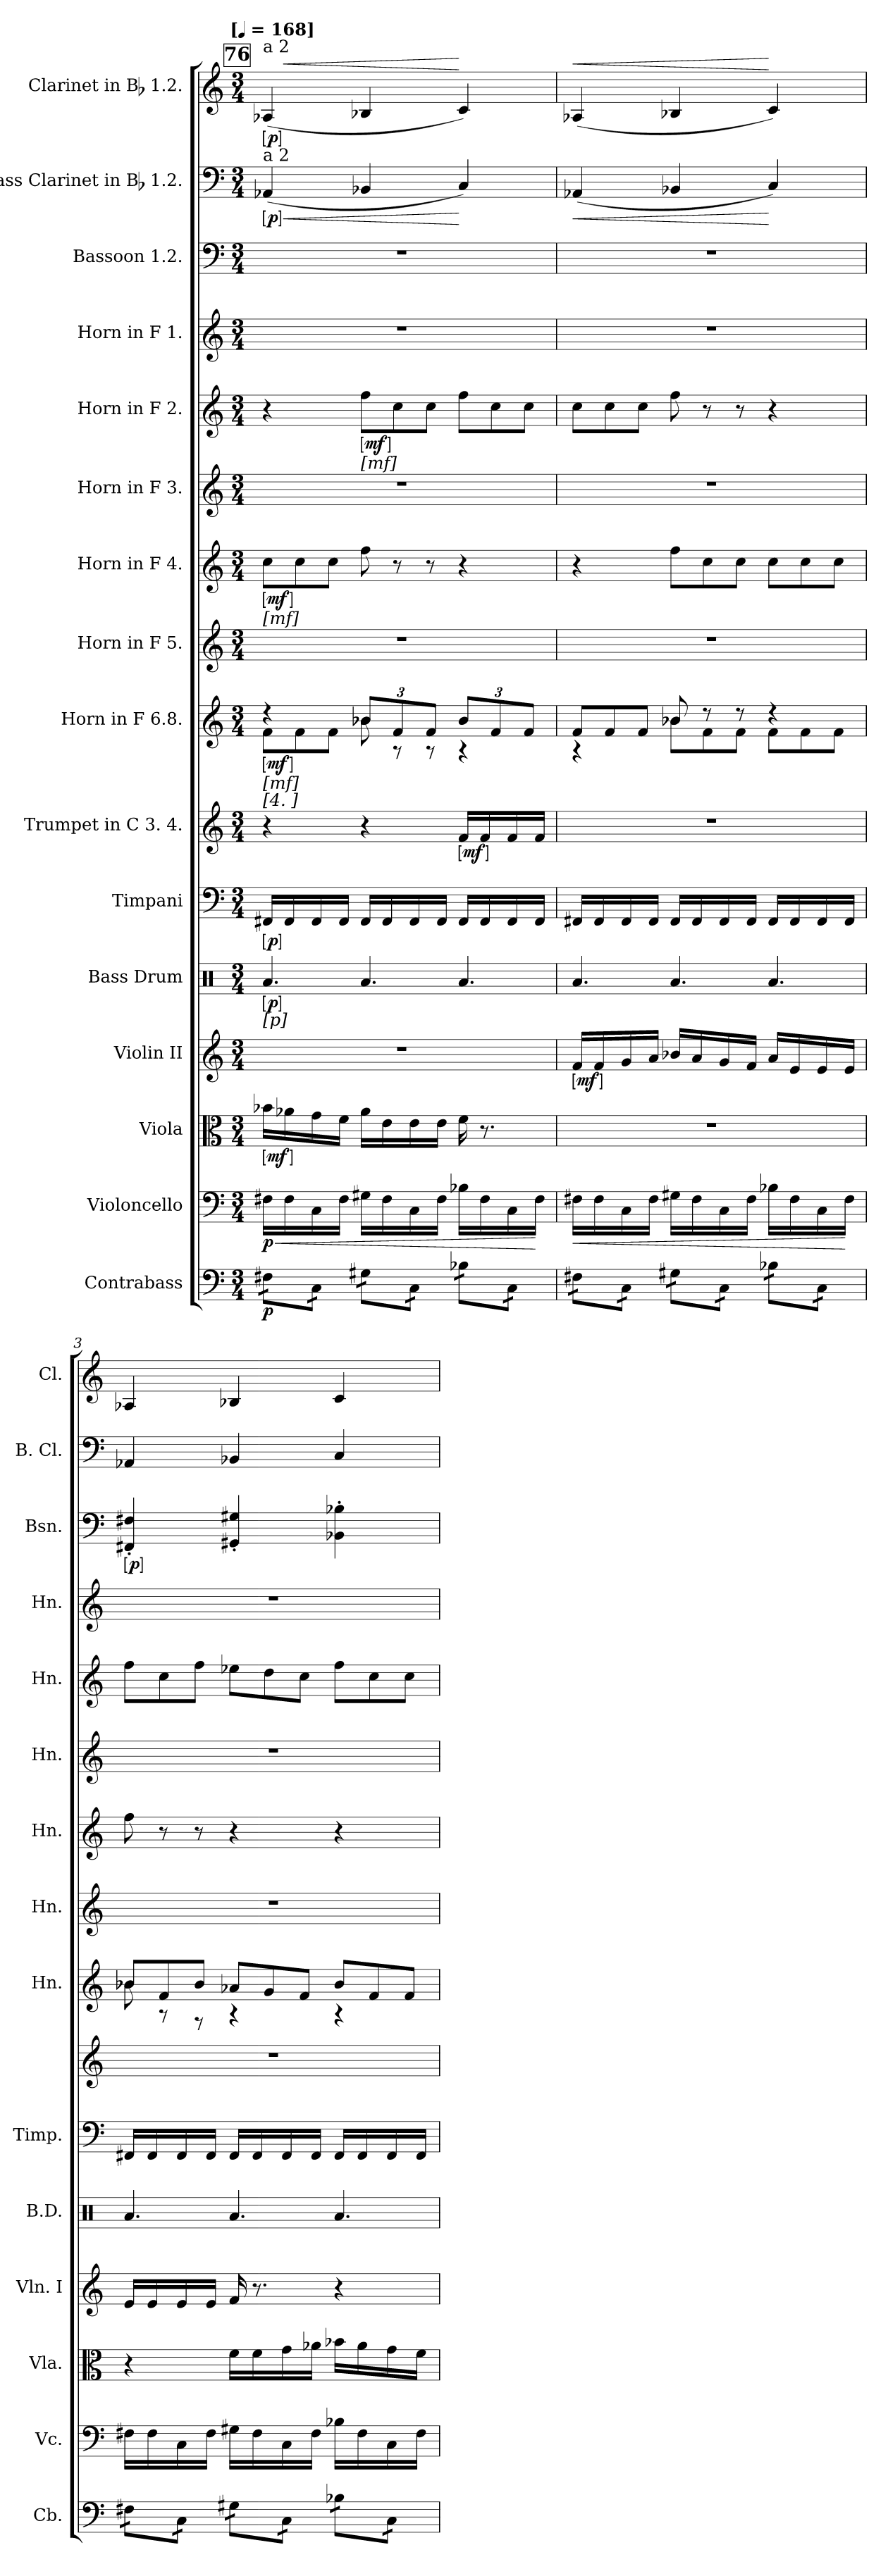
**kern	**dynam	**kern	**dynam	**kern	**dynam	**kern	**dynam	**kern	**dynam	**kern	**dynam	**kern	**dynam	**kern	**dynam	**kern	**kern	**dynam	**kern	**kern	**dynam	**kern	**kern	**dynam	**kern	**dynam	**kern	**dynam
*part16	*part16	*part15	*part15	*part14	*part14	*part13	*part13	*part12	*part12	*part11	*part11	*part10	*part10	*part9	*part9	*part8	*part7	*part7	*part6	*part5	*part5	*part4	*part3	*part3	*part2	*part2	*part1	*part1
*staff16	*staff16	*staff15	*staff15	*staff14	*staff14	*staff13	*staff13	*staff12	*staff12	*staff11	*staff11	*staff10	*staff10	*staff9	*staff9	*staff8	*staff7	*staff7	*staff6	*staff5	*staff5	*staff4	*staff3	*staff3	*staff2	*staff2	*staff1	*staff1
*I"Contrabass	*	*I"Violoncello	*	*I"Viola	*	*I"Violin II	*	*I"Bass Drum	*	*I"Timpani	*	*I"Trumpet in C 3. 4.	*	*I"Horn in F 6.8.	*	*I"Horn in F 5.	*I"Horn in F 4.	*	*I"Horn in F 3.	*I"Horn in F 2.	*	*I"Horn in F 1.	*I"Bassoon 1.2.	*	*I"Bass Clarinet in Bb 1.2.	*	*I"Clarinet in Bb 1.2.	*
*I'Cb.	*	*I'Vc.	*	*I'Vla.	*	*I'Vln. I	*	*I'B.D.	*	*I'Timp.	*	*	*	*I'Hn.	*	*I'Hn.	*I'Hn.	*	*I'Hn.	*I'Hn.	*	*I'Hn.	*I'Bsn.	*	*I'B. Cl.	*	*I'Cl.	*
*clefF4	*	*clefF4	*	*clefC3	*	*clefG2	*	*clefX	*	*clefF4	*	*clefG2	*	*clefG2	*	*clefG2	*clefG2	*	*clefG2	*clefG2	*	*clefG2	*clefF4	*	*clefF4	*	*clefG2	*
*ITrd7c12	*	*	*	*	*	*	*	*	*	*	*	*	*	*ITrd4c7	*	*ITrd4c7	*ITrd4c7	*	*ITrd4c7	*ITrd4c7	*	*ITrd4c7	*	*	*ITrd1c2	*	*ITrd1c2	*
*k[]	*	*k[]	*	*k[]	*	*k[]	*	*k[]	*	*k[]	*	*k[]	*	*k[b-]	*	*k[b-]	*k[b-]	*	*k[b-]	*k[b-]	*	*k[b-]	*k[]	*	*k[b-e-]	*	*k[b-e-]	*
!!LO:TX:omd:t=[[quarter] = 168]
*M3/4	*	*M3/4	*	*M3/4	*	*M3/4	*	*M3/4	*	*M3/4	*	*M3/4	*	*M3/4	*	*M3/4	*M3/4	*	*M3/4	*M3/4	*	*M3/4	*M3/4	*	*M3/4	*	*M3/4	*
*MM168	*	*MM168	*	*MM168	*	*MM168	*	*MM168	*	*MM168	*	*MM168	*	*MM168	*	*MM168	*MM168	*	*MM168	*MM168	*	*MM168	*MM168	*	*MM168	*	*MM168	*
!!LO:REH:place=s1:t=76
=1	=1	=1	=1	=1	=1	=1	=1	=1	=1	=1	=1	=1	=1	=1	=1	=1	=1	=1	=1	=1	=1	=1	=1	=1	=1	=1	=1	=1
!	!	!	!LO:HP:b	!	!	!	!	!	!	!	!	!	!	!	!	!	!	!	!	!	!	!	!	!	!	!	!	!
*	*	*	*	*	*	*	*	*	*	*	*	*	*	*^	*	*	*	*	*	*	*	*	*	*	*	*	*	*
*	*	*	*	*	*	*	*	*Xtuplet	*	*	*	*	*	*	*Xtuplet	*	*	*Xtuplet	*	*	*	*	*	*	*	*	*	*	*
!	!	!	!	!	!	!	!	!	!	!	!	!	!	!	!	!	!	!	!	!	!	!	!	!	!	!	!	!LO:TX:a:t=a 2	!
!	!	!	!	!	!	!	!	!	!	!	!	!	!	!	!	!	!	!	!	!	!	!	!	!	!	!LO:TX:a:t=a 2	!	!	!
!	!	!	!	!	!	!	!	!	!	!	!	!	!	!	!	!	!	!LO:TX:b:t=[mf]	!	!	!	!	!	!	!	!	!	!	!
!	!	!	!	!	!	!	!	!	!	!	!	!	!	!LO:TX:b:t=[mf]	!	!	!	!	!	!	!	!	!	!	!	!	!	!	!
!	!	!	!	!	!	!	!	!	!	!	!	!LO:TX:a:t=[4. ]	!	!	!	!	!	!	!	!	!	!	!	!	!	!	!	!	!
!	!	!	!	!	!	!	!	!LO:TX:b:t=[p]	!	!	!	!	!	!	!	!	!	!	!	!	!	!	!	!	!	!	!	!	!
!	!	!	!	!	!LO:DY:ed=brack	!	!	!	!LO:DY:ed=brack	!	!LO:DY:ed=brack	!	!	!	!	!LO:DY:ed=brack	!	!	!LO:DY:ed=brack	!	!	!	!	!	!	!	!LO:HP:b	!	!LO:HP:a
!	!	!	!	!	!	!	!	!	!	!	!	!	!	!	!	!	!	!	!	!	!	!	!	!	!	!	!LO:DY:n=1:ed=brack	!	!LO:DY:n=1:ed=brack
*tremolo	*	*	*	*	*	*	*	*	*	*	*	*	*	*	*	*	*	*	*	*	*	*	*	*	*	*	*	*	*
16FF#XLL	p	16F#XLL	< p	16b-XLL	mf	4%3r	.	6.Ra/	p	16FF#XLL	p	4r	.	4rdd	12B-L	mf	4%3r	12fL	mf	4%3r	4r	.	4%3r	4%3r	.	(4GG-X	< p	(4G-X	< p
16FF#X	.	16F#	.	16a-X	.	.	.	.	.	16FF#	.	.	.	.	.	.	.	.	.	.	.	.	.	.	.	.	.	.	.
.	.	.	.	.	.	.	.	.	.	.	.	.	.	.	12B-	.	.	12f	.	.	.	.	.	.	.	.	.	.	.
16CC	.	16C	.	16g	.	.	.	.	.	16FF#	.	.	.	.	.	.	.	.	.	.	.	.	.	.	.	.	.	.	.
.	.	.	.	.	.	.	.	.	.	.	.	.	.	.	12B-J	.	.	12fJ	.	.	.	.	.	.	.	.	.	.	.
16CCJJ	.	16F#JJ	.	16fJJ	.	.	.	.	.	16FF#JJ	.	.	.	.	.	.	.	.	.	.	.	.	.	.	.	.	.	.	.
*	*	*	*	*	*	*	*	*	*	*	*	*	*	*	*	*	*	*	*	*	*Xtuplet	*	*	*	*	*	*	*	*
!	!	!	!	!	!	!	!	!	!	!	!	!	!	!	!	!	!	!	!	!	!LO:TX:b:t=[mf]	!	!	!	!	!	!	!	!
!	!	!	!	!	!	!	!	!	!	!	!	!	!	!	!	!	!	!	!	!	!	!LO:DY:ed=brack	!	!	!	!	!	!	!
16GG#XLL	.	16G#XLL	.	16a-LL	.	.	.	6.Ra/	.	16FF#LL	.	4r	.	12e-XL	12e-X	.	.	12b-	.	.	12b-L	mf	.	.	.	4AA-X	.	4A-X	.
16GG#X	.	16F#	.	16e	.	.	.	.	.	16FF#	.	.	.	.	.	.	.	.	.	.	.	.	.	.	.	.	.	.	.
.	.	.	.	.	.	.	.	.	.	.	.	.	.	12B-	12r	.	.	12r	.	.	12f	.	.	.	.	.	.	.	.
16CC	.	16C	.	16e	.	.	.	.	.	16FF#	.	.	.	.	.	.	.	.	.	.	.	.	.	.	.	.	.	.	.
.	.	.	.	.	.	.	.	.	.	.	.	.	.	12B-J	12r	.	.	12r	.	.	12fJ	.	.	.	.	.	.	.	.
16CCJJ	.	16F#JJ	.	16eJJ	.	.	.	.	.	16FF#JJ	.	.	.	.	.	.	.	.	.	.	.	.	.	.	.	.	.	.	.
!	!	!	!	!	!	!	!	!	!	!	!	!	!LO:DY:ed=brack	!	!	!	!	!	!	!	!	!	!	!	!	!	!	!	!
16BB-XLL	.	16B-XLL	.	16f	.	.	.	6.Ra/	.	16FF#LL	.	16f/LL	mf	12e-L	4r	.	.	4r	.	.	12b-L	.	.	.	.	4BB-)	[	4B-)	[
16BB-X	.	16F#	.	8.r	.	.	.	.	.	16FF#	.	16f	.	.	.	.	.	.	.	.	.	.	.	.	.	.	.	.	.
.	.	.	.	.	.	.	.	.	.	.	.	.	.	12B-	.	.	.	.	.	.	12f	.	.	.	.	.	.	.	.
16CC	.	16C	.	.	.	.	.	.	.	16FF#	.	16f	.	.	.	.	.	.	.	.	.	.	.	.	.	.	.	.	.
.	.	.	.	.	.	.	.	.	.	.	.	.	.	12B-J	.	.	.	.	.	.	12fJ	.	.	.	.	.	.	.	.
16CCJJ	.	16F#JJ	[	.	.	.	.	.	.	16FF#JJ	.	16fJJ	.	.	.	.	.	.	.	.	.	.	.	.	.	.	.	.	.
=2	=2	=2	=2	=2	=2	=2	=2	=2	=2	=2	=2	=2	=2	=2	=2	=2	=2	=2	=2	=2	=2	=2	=2	=2	=2	=2	=2	=2	=2
!	!	!	!LO:HP:b	!	!	!	!LO:DY:ed=brack	!	!	!	!	!	!	!	!	!	!	!	!	!	!	!	!	!	!	!	!LO:HP:b	!	!LO:HP:a
16FF#XLL	.	16F#XLL	<	4%3r	.	16fLL	mf	6.Ra/	.	16FF#XLL	.	4%3r	.	12B-L	4r	.	4%3r	4r	.	4%3r	12fL	.	4%3r	4%3r	.	(4GG-X	<	(4G-X	<
16FF#X	.	16F#	.	.	.	16f	.	.	.	16FF#	.	.	.	.	.	.	.	.	.	.	.	.	.	.	.	.	.	.	.
.	.	.	.	.	.	.	.	.	.	.	.	.	.	12B-	.	.	.	.	.	.	12f	.	.	.	.	.	.	.	.
16CC	.	16C	.	.	.	16g	.	.	.	16FF#	.	.	.	.	.	.	.	.	.	.	.	.	.	.	.	.	.	.	.
.	.	.	.	.	.	.	.	.	.	.	.	.	.	12B-J	.	.	.	.	.	.	12fJ	.	.	.	.	.	.	.	.
16CCJJ	.	16F#JJ	.	.	.	16aJJ	.	.	.	16FF#JJ	.	.	.	.	.	.	.	.	.	.	.	.	.	.	.	.	.	.	.
16GG#XLL	.	16G#XLL	.	.	.	16b-XLL	.	6.Ra/	.	16FF#LL	.	.	.	12e-X	12e-XL	.	.	12b-L	.	.	12b-	.	.	.	.	4AA-X	.	4A-X	.
16GG#X	.	16F#	.	.	.	16a	.	.	.	16FF#	.	.	.	.	.	.	.	.	.	.	.	.	.	.	.	.	.	.	.
.	.	.	.	.	.	.	.	.	.	.	.	.	.	12rdd	12B-	.	.	12f	.	.	12r	.	.	.	.	.	.	.	.
16CC	.	16C	.	.	.	16g	.	.	.	16FF#	.	.	.	.	.	.	.	.	.	.	.	.	.	.	.	.	.	.	.
.	.	.	.	.	.	.	.	.	.	.	.	.	.	12rdd	12B-J	.	.	12fJ	.	.	12r	.	.	.	.	.	.	.	.
16CCJJ	.	16F#JJ	.	.	.	16fJJ	.	.	.	16FF#JJ	.	.	.	.	.	.	.	.	.	.	.	.	.	.	.	.	.	.	.
16BB-XLL	.	16B-XLL	.	.	.	16aLL	.	6.Ra/	.	16FF#LL	.	.	.	4rdd	12B-L	.	.	12fL	.	.	4r	.	.	.	.	4BB-)	[	4B-)	[
16BB-X	.	16F#	.	.	.	16e	.	.	.	16FF#	.	.	.	.	.	.	.	.	.	.	.	.	.	.	.	.	.	.	.
.	.	.	.	.	.	.	.	.	.	.	.	.	.	.	12B-	.	.	12f	.	.	.	.	.	.	.	.	.	.	.
16CC	.	16C	.	.	.	16e	.	.	.	16FF#	.	.	.	.	.	.	.	.	.	.	.	.	.	.	.	.	.	.	.
.	.	.	.	.	.	.	.	.	.	.	.	.	.	.	12B-J	.	.	12fJ	.	.	.	.	.	.	.	.	.	.	.
16CCJJ	.	16F#JJ	[	.	.	16eJJ	.	.	.	16FF#JJ	.	.	.	.	.	.	.	.	.	.	.	.	.	.	.	.	.	.	.
=3	=3	=3	=3	=3	=3	=3	=3	=3	=3	=3	=3	=3	=3	=3	=3	=3	=3	=3	=3	=3	=3	=3	=3	=3	=3	=3	=3	=3	=3
!	!	!	!	!	!	!	!	!	!	!	!	!	!	!	!	!	!	!	!	!	!	!	!	!	!LO:DY:ed=brack	!	!	!	!
16FF#XLL	.	16F#XLL	.	4r	.	16eLL	.	6.Ra/	.	16FF#XLL	.	4%3r	.	12e-XL	12e-X	.	4%3r	12b-	.	4%3r	12b-L	.	4%3r	4FF#X' 4F#X'	p	4GG-X	.	4G-X	.
16FF#X	.	16F#	.	.	.	16e	.	.	.	16FF#	.	.	.	.	.	.	.	.	.	.	.	.	.	.	.	.	.	.	.
.	.	.	.	.	.	.	.	.	.	.	.	.	.	12B-	12r	.	.	12r	.	.	12f	.	.	.	.	.	.	.	.
16CC	.	16C	.	.	.	16e	.	.	.	16FF#	.	.	.	.	.	.	.	.	.	.	.	.	.	.	.	.	.	.	.
.	.	.	.	.	.	.	.	.	.	.	.	.	.	12e-J	12rF	.	.	12r	.	.	12b-J	.	.	.	.	.	.	.	.
16CCJJ	.	16F#JJ	.	.	.	16eJJ	.	.	.	16FF#JJ	.	.	.	.	.	.	.	.	.	.	.	.	.	.	.	.	.	.	.
16GG#XLL	.	16G#XLL	.	16fLL	.	16f	.	6.Ra/	.	16FF#LL	.	.	.	12d-XL	4r	.	.	4r	.	.	12a-XL	.	.	4GG#X' 4G#X'	.	4AA-X	.	4A-X	.
16GG#X	.	16F#	.	16f	.	8.r	.	.	.	16FF#	.	.	.	.	.	.	.	.	.	.	.	.	.	.	.	.	.	.	.
.	.	.	.	.	.	.	.	.	.	.	.	.	.	12c	.	.	.	.	.	.	12g	.	.	.	.	.	.	.	.
16CC	.	16C	.	16g	.	.	.	.	.	16FF#	.	.	.	.	.	.	.	.	.	.	.	.	.	.	.	.	.	.	.
.	.	.	.	.	.	.	.	.	.	.	.	.	.	12B-J	.	.	.	.	.	.	12fJ	.	.	.	.	.	.	.	.
16CCJJ	.	16F#JJ	.	16a-XJJ	.	.	.	.	.	16FF#JJ	.	.	.	.	.	.	.	.	.	.	.	.	.	.	.	.	.	.	.
16BB-XLL	.	16B-XLL	.	16b-XLL	.	4r	.	6.Ra/	.	16FF#LL	.	.	.	12e-L	4r	.	.	4r	.	.	12b-L	.	.	4BB-X' 4B-X'	.	4BB-	.	4B-	.
16BB-X	.	16F#	.	16a-	.	.	.	.	.	16FF#	.	.	.	.	.	.	.	.	.	.	.	.	.	.	.	.	.	.	.
.	.	.	.	.	.	.	.	.	.	.	.	.	.	12B-	.	.	.	.	.	.	12f	.	.	.	.	.	.	.	.
16CC	.	16C	.	16g	.	.	.	.	.	16FF#	.	.	.	.	.	.	.	.	.	.	.	.	.	.	.	.	.	.	.
.	.	.	.	.	.	.	.	.	.	.	.	.	.	12B-J	.	.	.	.	.	.	12fJ	.	.	.	.	.	.	.	.
16CCJJ	.	16F#JJ	.	16fJJ	.	.	.	.	.	16FF#JJ	.	.	.	.	.	.	.	.	.	.	.	.	.	.	.	.	.	.	.
*Xtremolo	*	*	*	*	*	*	*	*	*	*	*	*	*	*	*	*	*	*	*	*	*	*	*	*	*	*	*	*	*
*	*	*	*	*	*	*	*	*	*	*	*	*	*	*v	*v	*	*	*	*	*	*	*	*	*	*	*	*	*	*
=	=	=	=	=	=	=	=	=	=	=	=	=	=	=	=	=	=	=	=	=	=	=	=	=	=	=	=	=
*-	*-	*-	*-	*-	*-	*-	*-	*-	*-	*-	*-	*-	*-	*-	*-	*-	*-	*-	*-	*-	*-	*-	*-	*-	*-	*-	*-	*-
